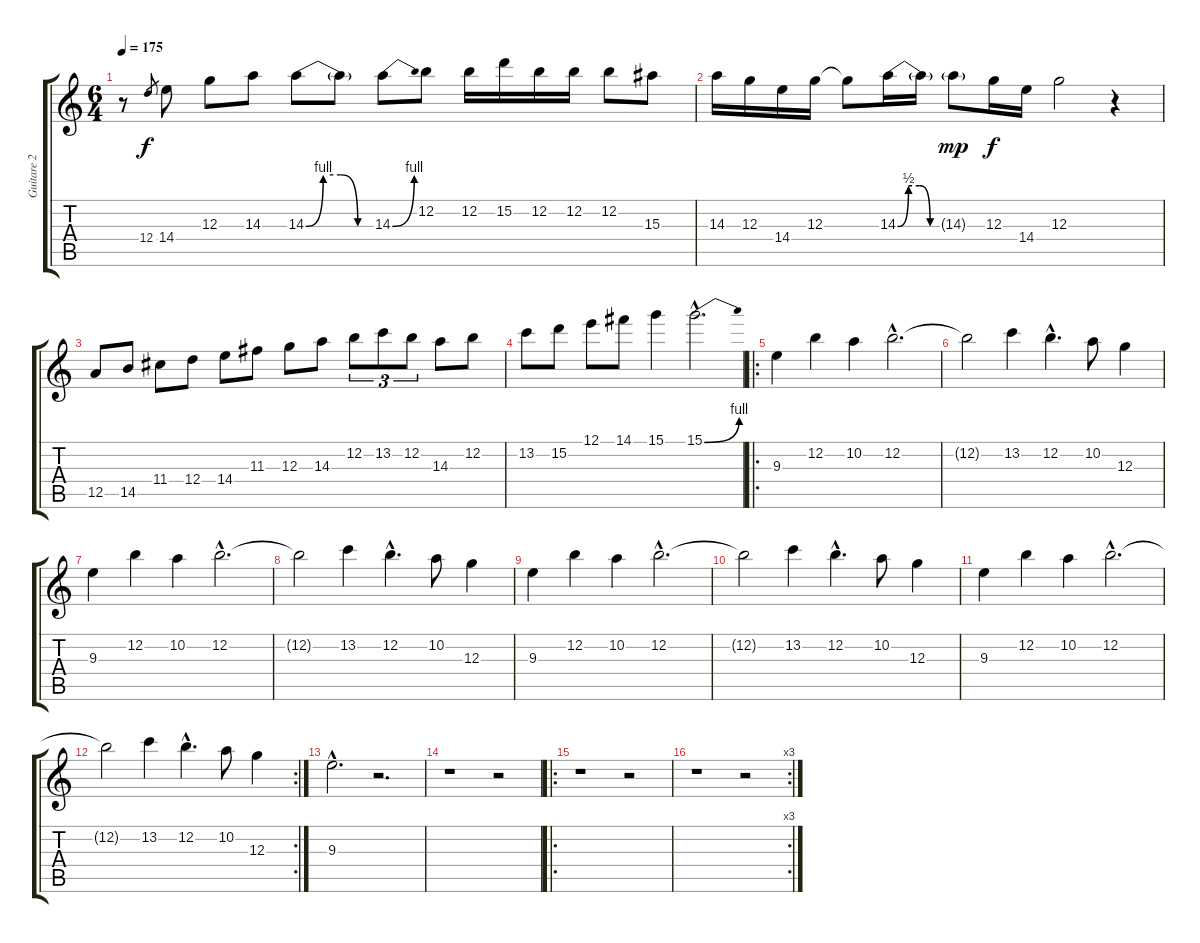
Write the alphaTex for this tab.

\track ("Guitare 2" "Guitare 2") {instrument distortionguitar}
\staff {score tabs}
\tuning (E4 B3 G3 D3 A2 E2) {hide}
\ts (6 4)
\tempo 175
\clef g2
\ks c
r.8{dy f} 12.4.8{gr} 14.4.8 12.3.8 14.3.8 14.3{be (custom 0 0 15 4 30 4 45 0 60 0)}.8 14.3{t}.8 14.3{be (bend 0 0 60 4)}.8 12.2.8 12.2.16 15.2.16 12.2.16 12.2.16 12.2.8 15.3.8 |
14.3.16 12.3.16 14.4.16 12.3.16 12.3{t}.8 14.3{be (custom 0 0 15 2 30 2 45 0 60 0)}.16 14.3{t}.16 14.3{g}.8{dy mp} 12.3.16{dy f} 14.4.16 12.3.2 r.4 |
12.5.8 14.5.8 11.4.8 12.4.8 14.4.8 11.3.8 12.3.8 14.3.8 12.2.8{tu (3 2)} 13.2.8{tu (3 2)} 12.2.8{tu (3 2)} 14.3.8 12.2.8 |
13.2.8 15.2.8 12.1.8 14.1.8 15.1.4 15.1{be (bend 0 0 60 4) hac}.2{d} |
\ro
9.3.4 12.2.4 10.2.4 12.2{hac}.2{d} |
12.2{t}.2 13.2.4 12.2{hac}.4{d} 10.2.8 12.3.4 |
9.3.4 12.2.4 10.2.4 12.2{hac}.2{d} |
12.2{t}.2 13.2.4 12.2{hac}.4{d} 10.2.8 12.3.4 |
9.3.4 12.2.4 10.2.4 12.2{hac}.2{d} |
12.2{t}.2 13.2.4 12.2{hac}.4{d} 10.2.8 12.3.4 |
9.3.4 12.2.4 10.2.4 12.2{hac}.2{d} |
\rc 2
12.2{t}.2 13.2.4 12.2{hac}.4{d} 10.2.8 12.3.4 |
9.3{hac}.2{d} r.2{d} |
r.1 r.2 |
\ro
r.1 r.2 |
\rc 3
r.1 r.2
